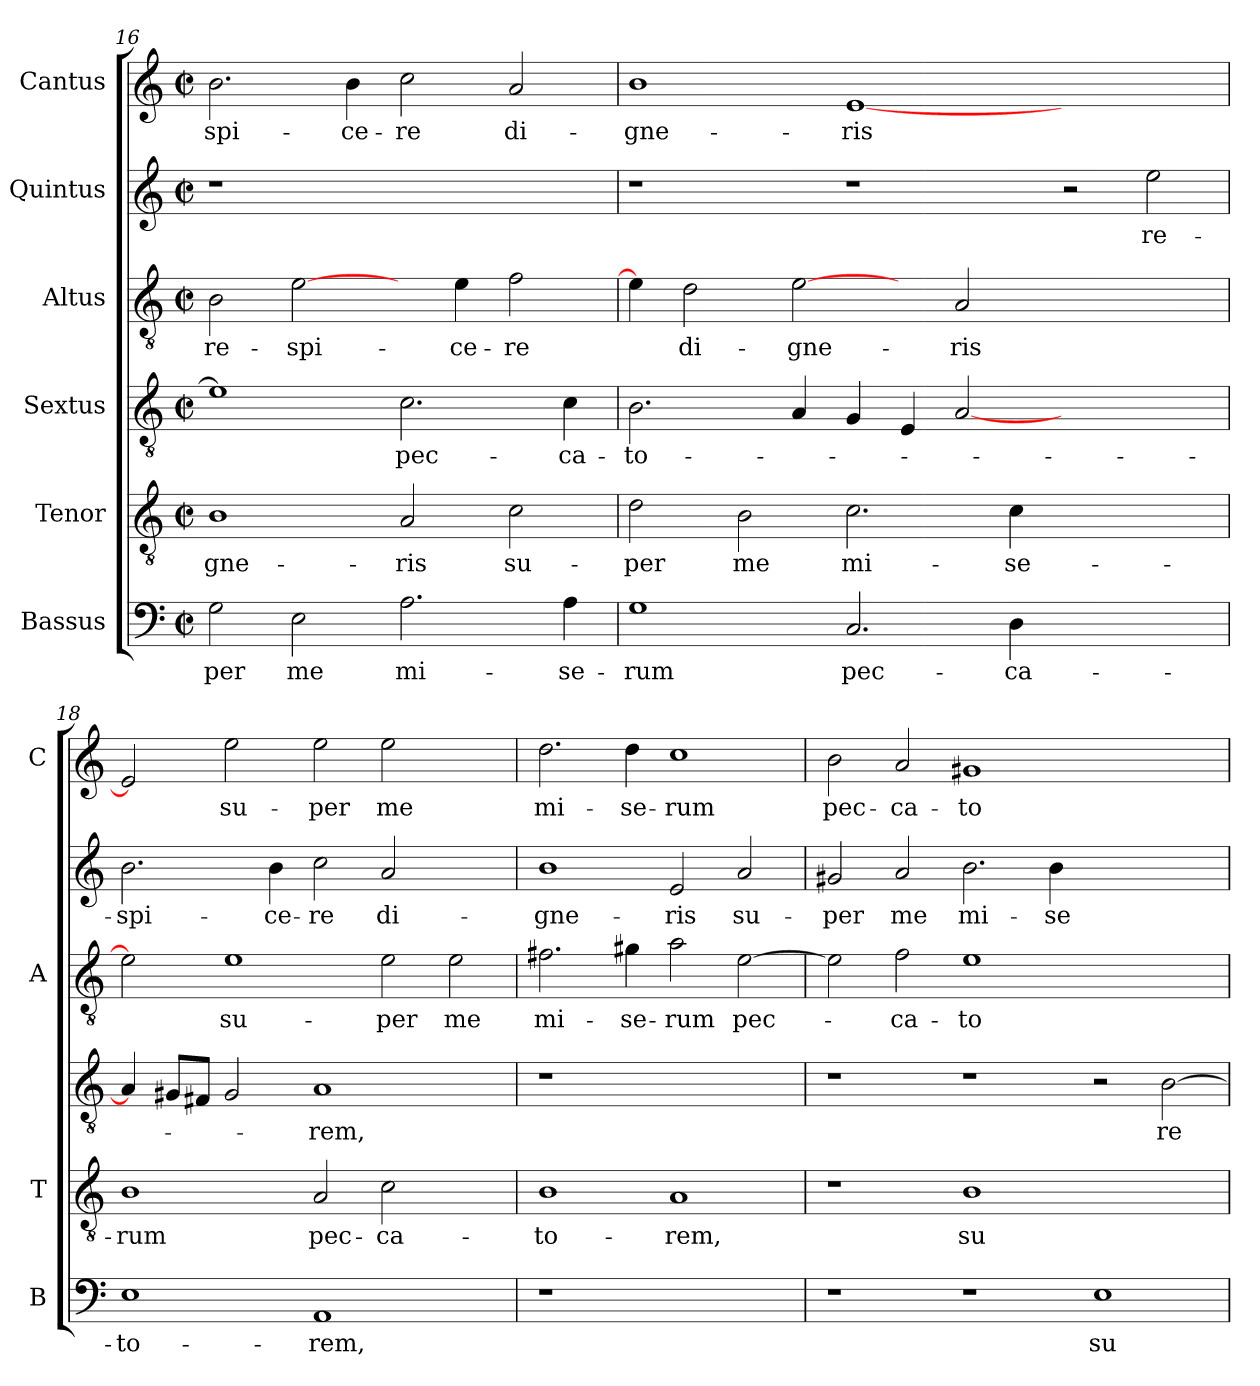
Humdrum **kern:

**kern	**text	**kern	**text	**kern	**text	**kern	**text	**kern	**text	**kern	**text
*part6	*part6	*part5	*part5	*part4	*part4	*part3	*part3	*part2	*part2	*part1	*part1
*staff6	*staff6	*staff5	*staff5	*staff4	*staff4	*staff3	*staff3	*staff2	*staff2	*staff1	*staff1
*I"Bassus	*	*I"Tenor	*	*I"Sextus	*	*I"Altus	*	*I"Quintus	*	*I"Cantus	*
*I'B	*	*I'T	*	*	*	*I'A	*	*	*	*I'C	*
*clefF4	*	*clefGv2	*	*clefGv2	*	*clefGv2	*	*clefG2	*	*clefG2	*
*k[]	*	*k[]	*	*k[]	*	*k[]	*	*k[]	*	*k[]	*
*C:	*	*C:	*	*C:	*	*C:	*	*C:	*	*C:	*
*M2/2	*	*M2/2	*	*M2/2	*	*M2/2	*	*M2/2	*	*M2/2	*
*met(c|)	*	*met(c|)	*	*met(c|)	*	*met(c|)	*	*met(c|)	*	*met(c|)	*
=16	=16	=16	=16	=16	=16	=16	=16	=16	=16	=16	=16
2G\	-per	1B	-gne-	1e]	.	2B\	re-	1r	.	2.b\	-spi-
2E\	me	.	.	.	.	[2e\	-spi-	.	.	.	.
.	.	.	.	.	.	.	.	.	.	4b\	-ce-
2.A\	mi-	2A/	-ris	2.c\	pec-	4ryy	.	1ryy	.	2cc\	-re
.	.	.	.	.	.	4e\	-ce-	.	.	.	.
.	.	2c\	su-	.	.	2f\	-re	.	.	2a/	di-
4A\	-se-	.	.	4c\	-ca-	.	.	.	.	.	.
=17	=17	=17	=17	=17	=17	=17	=17	=17	=17	=17	=17
1G	-rum	2d\	-per	2.B\	-to-	4e\]	.	1r	.	1b	-gne-
.	.	.	.	.	.	2d\	di-	.	.	.	.
.	.	2B\	me	.	.	.	.	.	.	.	.
.	.	.	.	4A/	.	[2e	-gne-	.	.	.	.
2.C/	pec-	2.c\	mi-	4G/	.	.	.	1r	.	[1e	-ris
.	.	.	.	4E/	.	4ryy	.	.	.	.	.
.	.	.	.	[2A/	.	2A/	-ris	.	.	.	.
4D\	-ca-	4c\	-se-	.	.	.	.	.	.	.	.
1ryy	.	1ryy	.	1ryy	.	1ryy	.	2r	.	1ryy	.
.	.	.	.	.	.	.	.	2ee\	re-	.	.
!!LO:LB:g=z
=18	=18	=18	=18	=18	=18	=18	=18	=18	=18	=18	=18
1E	-to-	1B	-rum	4A/]	.	2e]	.	2.b\	-spi-	2e/]	.
.	.	.	.	8G#X/L	.	.	.	.	.	.	.
.	.	.	.	8F#X/J	.	.	.	.	.	.	.
.	.	.	.	2G#/	.	1e	su-	.	.	2ee\	su-
.	.	.	.	.	.	.	.	4b\	-ce-	.	.
1AA	-rem,	2A/	pec-	1A	-rem,	.	.	2cc\	-re	2ee\	-per
.	.	2c\	-ca-	.	.	2e\	-per	2a/	di-	2ee\	me
2ryy	.	2ryy	.	2ryy	.	2e\	me	2ryy	.	2ryy	.
=19	=19	=19	=19	=19	=19	=19	=19	=19	=19	=19	=19
1r	.	1B	-to-	1r	.	2.f#X\	mi-	1b	-gne-	2.dd\	mi-
.	.	.	.	.	.	4g#X\	-se-	.	.	4dd\	-se-
1ryy	.	1A	-rem,	1ryy	.	2a\	-rum	2e/	-ris	1cc	-rum
.	.	.	.	.	.	[2e\	pec-	2a/	su-	.	.
=20	=20	=20	=20	=20	=20	=20	=20	=20	=20	=20	=20
1r	.	1r	.	1r	.	2e\]	.	2g#X/	-per	2b\	pec-
.	.	.	.	.	.	2f\	-ca-	2a/	me	2a/	-ca-
1r	.	1B	su-	1r	.	1e	-to-	2.b\	mi-	1g#X	-to-
.	.	.	.	.	.	.	.	4b\	-se-	.	.
1E	su-	1ryy	.	2r	.	1ryy	.	1ryy	.	1ryy	.
.	.	.	.	[2B\	re-	.	.	.	.	.	.
=	=	=	=	=	=	=	=	=	=	=	=
*-	*-	*-	*-	*-	*-	*-	*-	*-	*-	*-	*-
